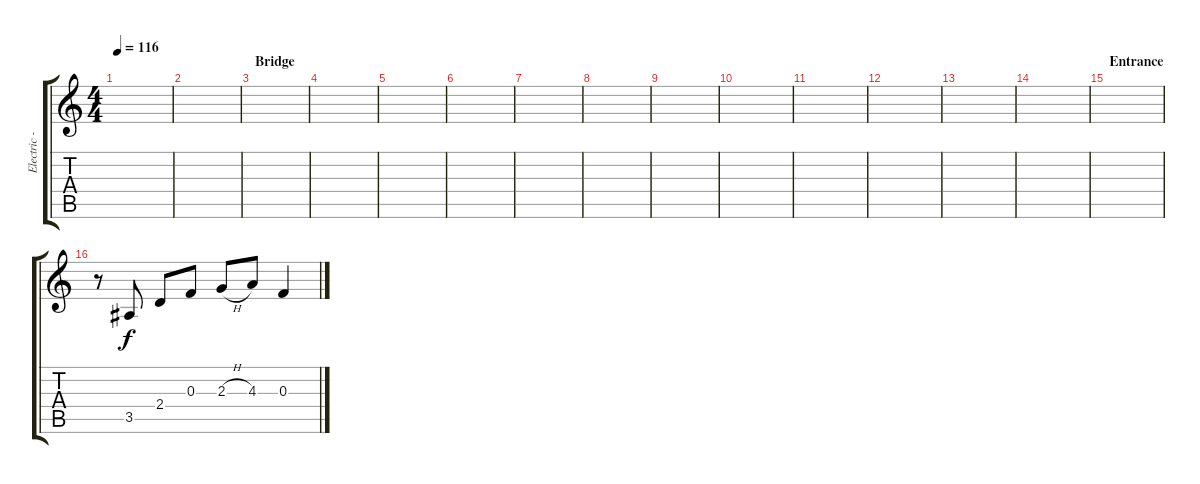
\track ("Electric - Solo" "Electric -") {instrument electricguitarjazz}
\staff {score tabs}
\tuning (D4 A3 F3 C3 G2 D2) {hide}
\ts (4 4)
\tempo 116
\clef g2
\ks c
|
|
\section ("" "Bridge")
|
|
|
|
|
|
|
|
|
|
|
|
\section ("" "Entrance")
|
r.8 3.5.8 2.4.8 0.3.8 2.3{h}.8 4.3.8 0.3.4
